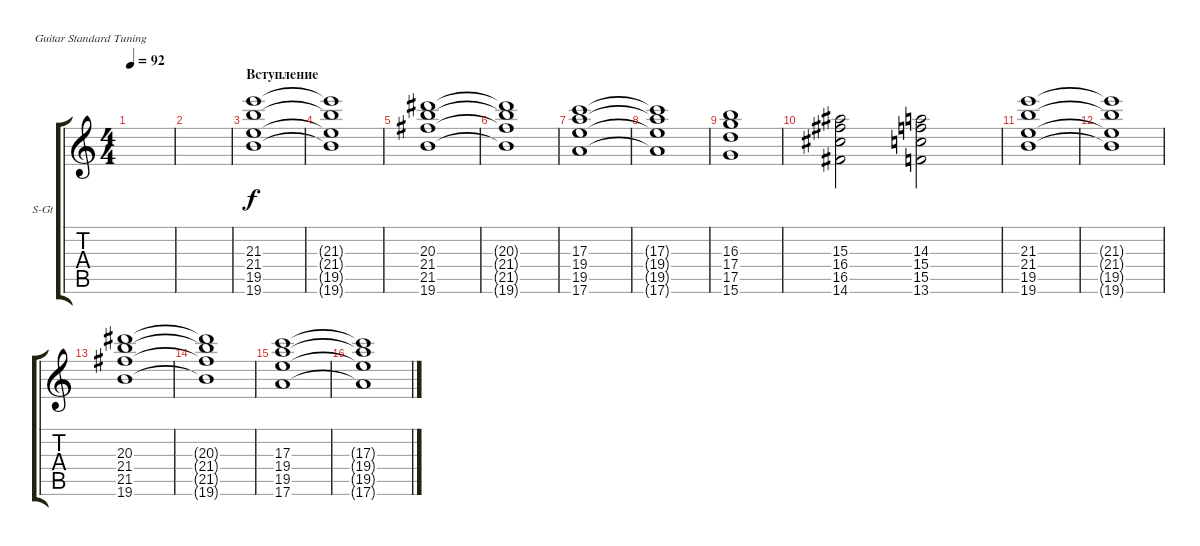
\defaultSystemsLayout 4
\bracketExtendMode groupsimilarinstruments
\firstSystemTrackNameOrientation horizontal
\otherSystemsTrackNameOrientation horizontal
\track ("А. Андреев (клавиши)" "S-Gt") {instrument acousticguitarsteel}
\staff {score tabs}
\tuning (E4 B3 G3 D3 A2 E2)
\ts (4 4)
\tempo 92
\clef g2
\ks c
|
|
\section ("" "Вступление")
(21.3 21.4 19.5 19.6).1 |
(21.3{t} 21.4{t} 19.5{t} 19.6{t}).1 |
(20.3 21.4 21.5 19.6).1 |
(20.3{t} 21.4{t} 21.5{t} 19.6{t}).1 |
(17.3 19.4 19.5 17.6).1 |
(17.3{t} 19.4{t} 19.5{t} 17.6{t}).1 |
(16.3 17.4 17.5 15.6).1 |
(15.3 16.4 16.5 14.6).2 (14.3 15.4 15.5 13.6).2 |
(21.3 21.4 19.5 19.6).1 |
(21.3{t} 21.4{t} 19.5{t} 19.6{t}).1 |
(20.3 21.4 21.5 19.6).1 |
(20.3{t} 21.4{t} 21.5{t} 19.6{t}).1 |
(17.3 19.4 19.5 17.6).1 |
(17.3{t} 19.4{t} 19.5{t} 17.6{t}).1
